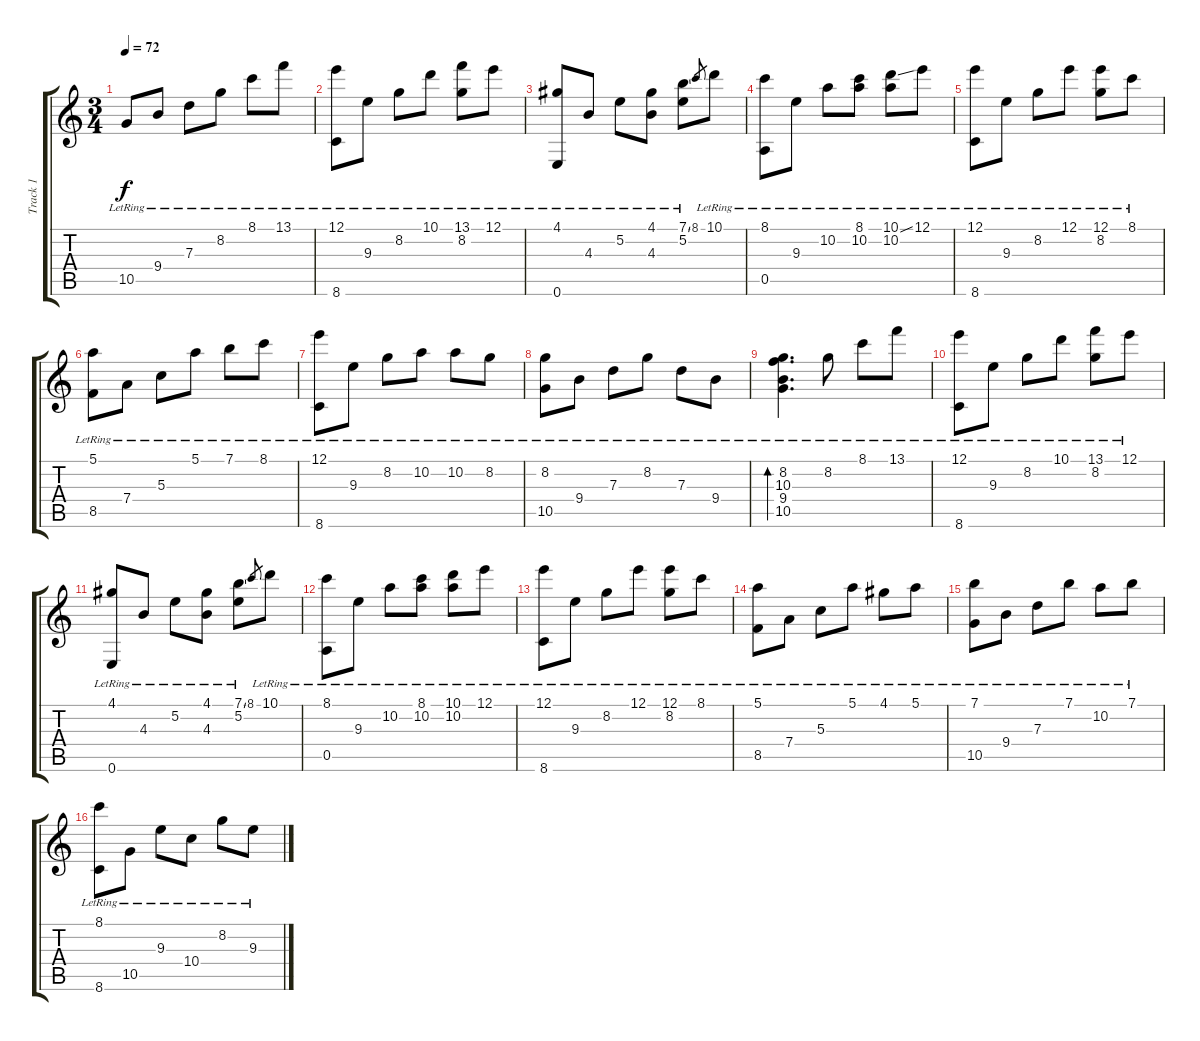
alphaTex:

\track ("Track 1" "Track 1") {instrument acousticguitarnylon}
\staff {score tabs}
\tuning (E4 B3 G3 D3 A2 E2) {hide}
\ts (3 4)
\tempo 72
\clef g2
\ks c
10.5{lr}.8{dy f} 9.4{lr}.8 7.3{lr}.8 8.2{lr}.8 8.1{lr}.8 13.1{lr}.8 |
(12.1{lr} 8.6{lr}).8 9.3{lr}.8 8.2{lr}.8 10.1{lr}.8 (13.1{lr} 8.2{lr}).8 12.1{lr}.8 |
(4.1{lr} 0.6{lr}).8 4.3{lr}.8 5.2{lr}.8 (4.1{lr} 4.3{lr}).8 (7.1{ss lr} 5.2{lr}).8 8.1.8{gr} 10.1{lr}.8 |
(8.1{lr} 0.5{lr}).8 9.3{lr}.8 10.2{lr}.8 (8.1{lr} 10.2{lr}).8 (10.1{ss lr} 10.2{lr}).8 12.1{lr}.8 |
(12.1{lr} 8.6{lr}).8 9.3{lr}.8 8.2{lr}.8 12.1{lr}.8 (12.1{lr} 8.2{lr}).8 8.1{lr}.8 |
(5.1{lr} 8.5{lr}).8 7.4{lr}.8 5.3{lr}.8 5.1{lr}.8 7.1{lr}.8 8.1{lr}.8 |
(12.1{lr} 8.6{lr}).8 9.3{lr}.8 8.2{lr}.8 10.2{lr}.8 10.2{lr}.8 8.2{lr}.8 |
(8.2{lr} 10.5{lr}).8 9.4{lr}.8 7.3{lr}.8 8.2{lr}.8 7.3{lr}.8 9.4{lr}.8 |
(8.2{lr} 10.3{lr} 9.4{lr} 10.5{lr}).4{d bd 120} 8.2{lr}.8 8.1{lr}.8 13.1{lr}.8 |
(12.1{lr} 8.6{lr}).8 9.3{lr}.8 8.2{lr}.8 10.1{lr}.8 (13.1{lr} 8.2{lr}).8 12.1{lr}.8 |
(4.1{lr} 0.6{lr}).8 4.3{lr}.8 5.2{lr}.8 (4.1{lr} 4.3{lr}).8 (7.1{ss lr} 5.2{lr}).8 8.1.8{gr} 10.1{lr}.8 |
(8.1{lr} 0.5{lr}).8 9.3{lr}.8 10.2{lr}.8 (8.1{lr} 10.2{lr}).8 (10.1{lr} 10.2{lr}).8 12.1{lr}.8 |
(12.1{lr} 8.6{lr}).8 9.3{lr}.8 8.2{lr}.8 12.1{lr}.8 (12.1{lr} 8.2{lr}).8 8.1{lr}.8 |
(5.1{lr} 8.5{lr}).8 7.4{lr}.8 5.3{lr}.8 5.1{lr}.8 4.1{lr}.8 5.1{lr}.8 |
(7.1{lr} 10.5{lr}).8 9.4{lr}.8 7.3{lr}.8 7.1{lr}.8 10.2{lr}.8 7.1{lr}.8 |
(8.1{lr} 8.6{lr}).8 10.5{lr}.8 9.3{lr}.8 10.4{lr}.8 8.2{lr}.8 9.3{lr}.8
